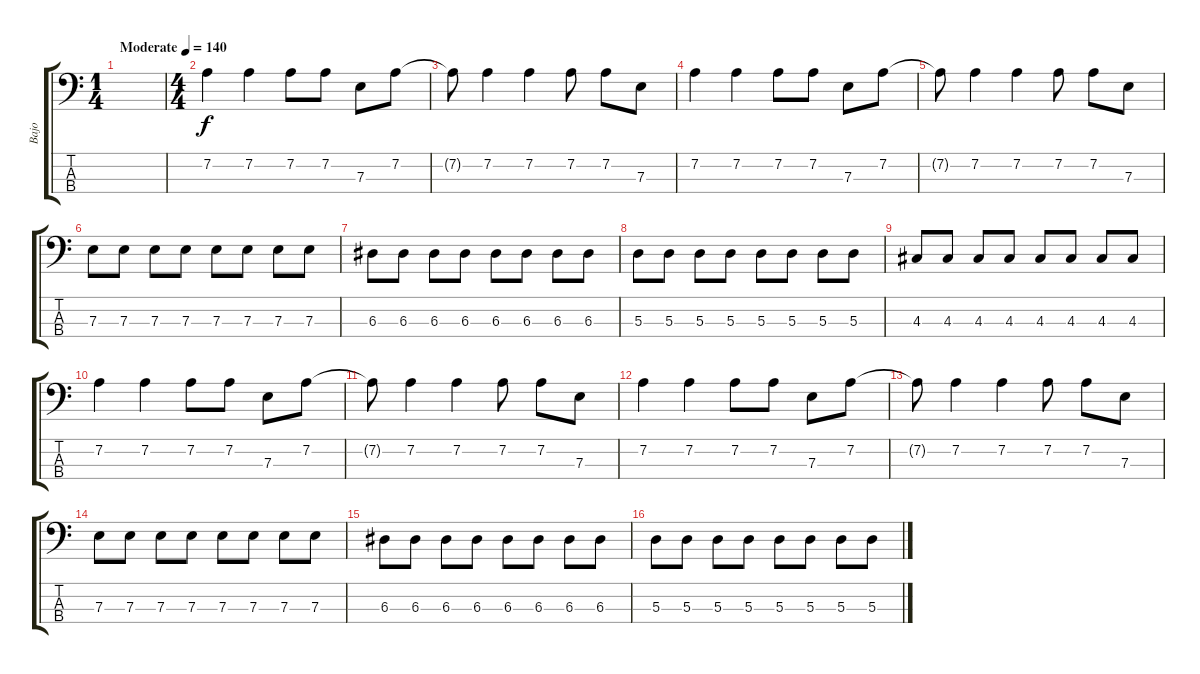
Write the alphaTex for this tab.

\track ("Bajo" "Bajo") {instrument electricbasspick}
\staff {score tabs}
\tuning (G2 D2 A1 E1) {hide}
\ts (1 4)
\tempo (140 "Moderate")
\clef f4
\ks c
|
\ts (4 4)
7.2.4 7.2.4 7.2.8 7.2.8 7.3.8 7.2.8 |
7.2{t}.8 7.2.4 7.2.4 7.2.8 7.2.8 7.3.8 |
7.2.4 7.2.4 7.2.8 7.2.8 7.3.8 7.2.8 |
7.2{t}.8 7.2.4 7.2.4 7.2.8 7.2.8 7.3.8 |
7.3.8 7.3.8 7.3.8 7.3.8 7.3.8 7.3.8 7.3.8 7.3.8 |
6.3.8 6.3.8 6.3.8 6.3.8 6.3.8 6.3.8 6.3.8 6.3.8 |
5.3.8 5.3.8 5.3.8 5.3.8 5.3.8 5.3.8 5.3.8 5.3.8 |
4.3.8 4.3.8 4.3.8 4.3.8 4.3.8 4.3.8 4.3.8 4.3.8 |
7.2.4 7.2.4 7.2.8 7.2.8 7.3.8 7.2.8 |
7.2{t}.8 7.2.4 7.2.4 7.2.8 7.2.8 7.3.8 |
7.2.4 7.2.4 7.2.8 7.2.8 7.3.8 7.2.8 |
7.2{t}.8 7.2.4 7.2.4 7.2.8 7.2.8 7.3.8 |
7.3.8 7.3.8 7.3.8 7.3.8 7.3.8 7.3.8 7.3.8 7.3.8 |
6.3.8 6.3.8 6.3.8 6.3.8 6.3.8 6.3.8 6.3.8 6.3.8 |
5.3.8 5.3.8 5.3.8 5.3.8 5.3.8 5.3.8 5.3.8 5.3.8
